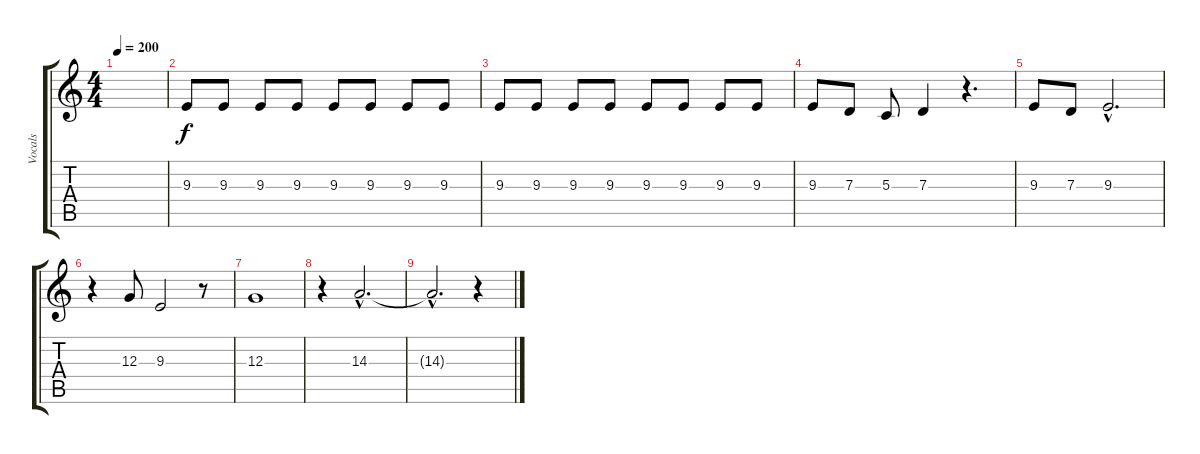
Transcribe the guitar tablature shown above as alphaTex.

\track ("Vocals" "Vocals") {instrument lead2sawtooth}
\staff {score tabs}
\tuning (E4 B3 G3 D3 A2 E2) {hide}
\ts (4 4)
\tempo 200
\clef g2
\ks c
|
9.3.8 9.3.8 9.3.8 9.3.8 9.3.8 9.3.8 9.3.8 9.3.8 |
9.3.8 9.3.8 9.3.8 9.3.8 9.3.8 9.3.8 9.3.8 9.3.8 |
9.3.8 7.3.8 5.3.8 7.3.4 r.4{d} |
9.3.8 7.3.8 9.3{hac}.2{d} |
r.4 12.3.8 9.3.2 r.8 |
12.3.1 |
r.4 14.3{hac}.2{d} |
14.3{hac t}.2{d} r.4
